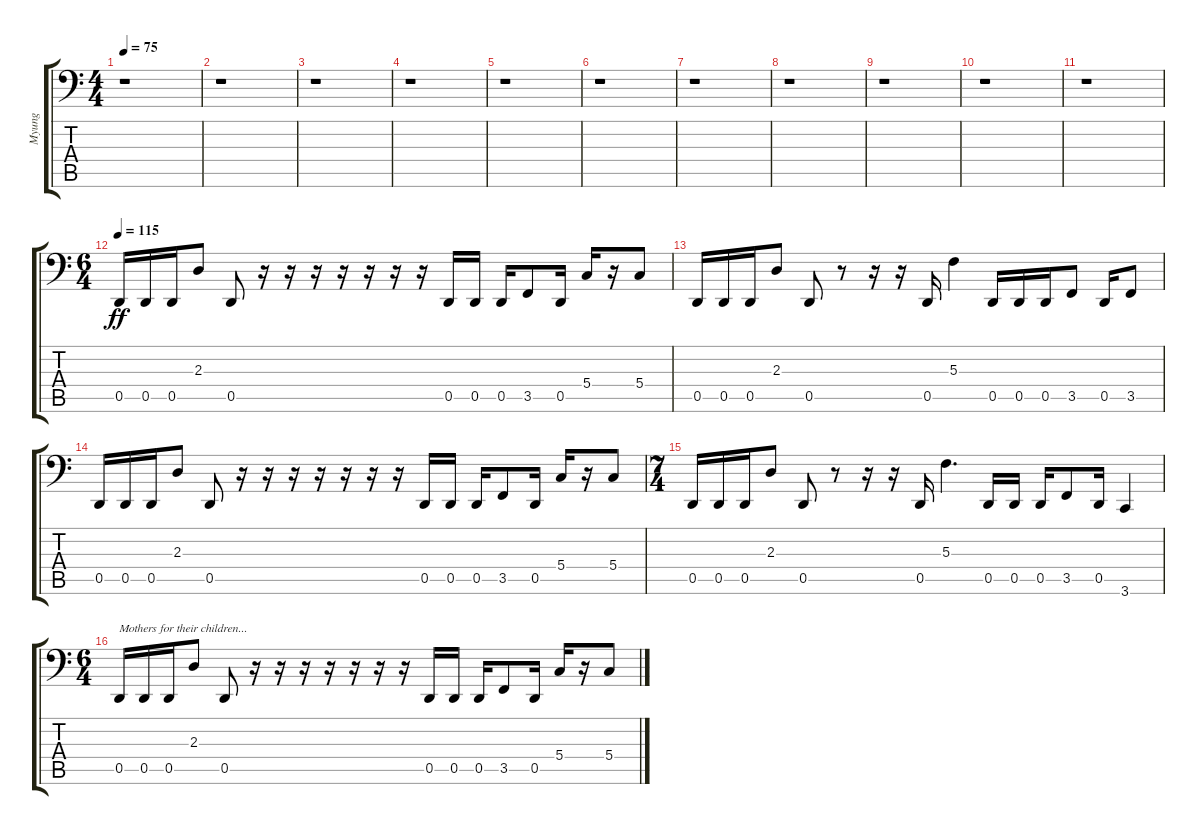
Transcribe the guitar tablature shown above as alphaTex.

\track ("Myung" "Myung") {instrument electricbassfinger}
\staff {score tabs}
\tuning (Bb2 F2 C2 G1 D1 A0) {hide}
\ts (4 4)
\tempo 75
\clef f4
\ks c
r.1{dy ff} |
r.1 |
r.1 |
r.1 |
r.1 |
r.1 |
r.1 |
r.1 |
r.1 |
r.1 |
r.1 |
\ts (6 4)
\tempo 115
0.5.16 0.5.16 0.5.16 2.3.8 0.5.8 r.16 r.16 r.16 r.16 r.16 r.16 r.16 0.5.16 0.5.16 0.5.16 3.5.8 0.5.16 5.4.16 r.16 5.4.8 |
0.5.16 0.5.16 0.5.16 2.3.8 0.5.8 r.8 r.16 r.16 0.5.16 5.3.4 0.5.16 0.5.16 0.5.16 3.5.8 0.5.16 3.5.8 |
0.5.16 0.5.16 0.5.16 2.3.8 0.5.8 r.16 r.16 r.16 r.16 r.16 r.16 r.16 0.5.16 0.5.16 0.5.16 3.5.8 0.5.16 5.4.16 r.16 5.4.8 |
\ts (7 4)
0.5.16 0.5.16 0.5.16 2.3.8 0.5.8 r.8 r.16 r.16 0.5.16 5.3.4{d} 0.5.16 0.5.16 0.5.16 3.5.8 0.5.16 3.6.4 |
\ts (6 4)
0.5.16{txt "Mothers for their children..."} 0.5.16 0.5.16 2.3.8 0.5.8 r.16 r.16 r.16 r.16 r.16 r.16 r.16 0.5.16 0.5.16 0.5.16 3.5.8 0.5.16 5.4.16 r.16 5.4.8
